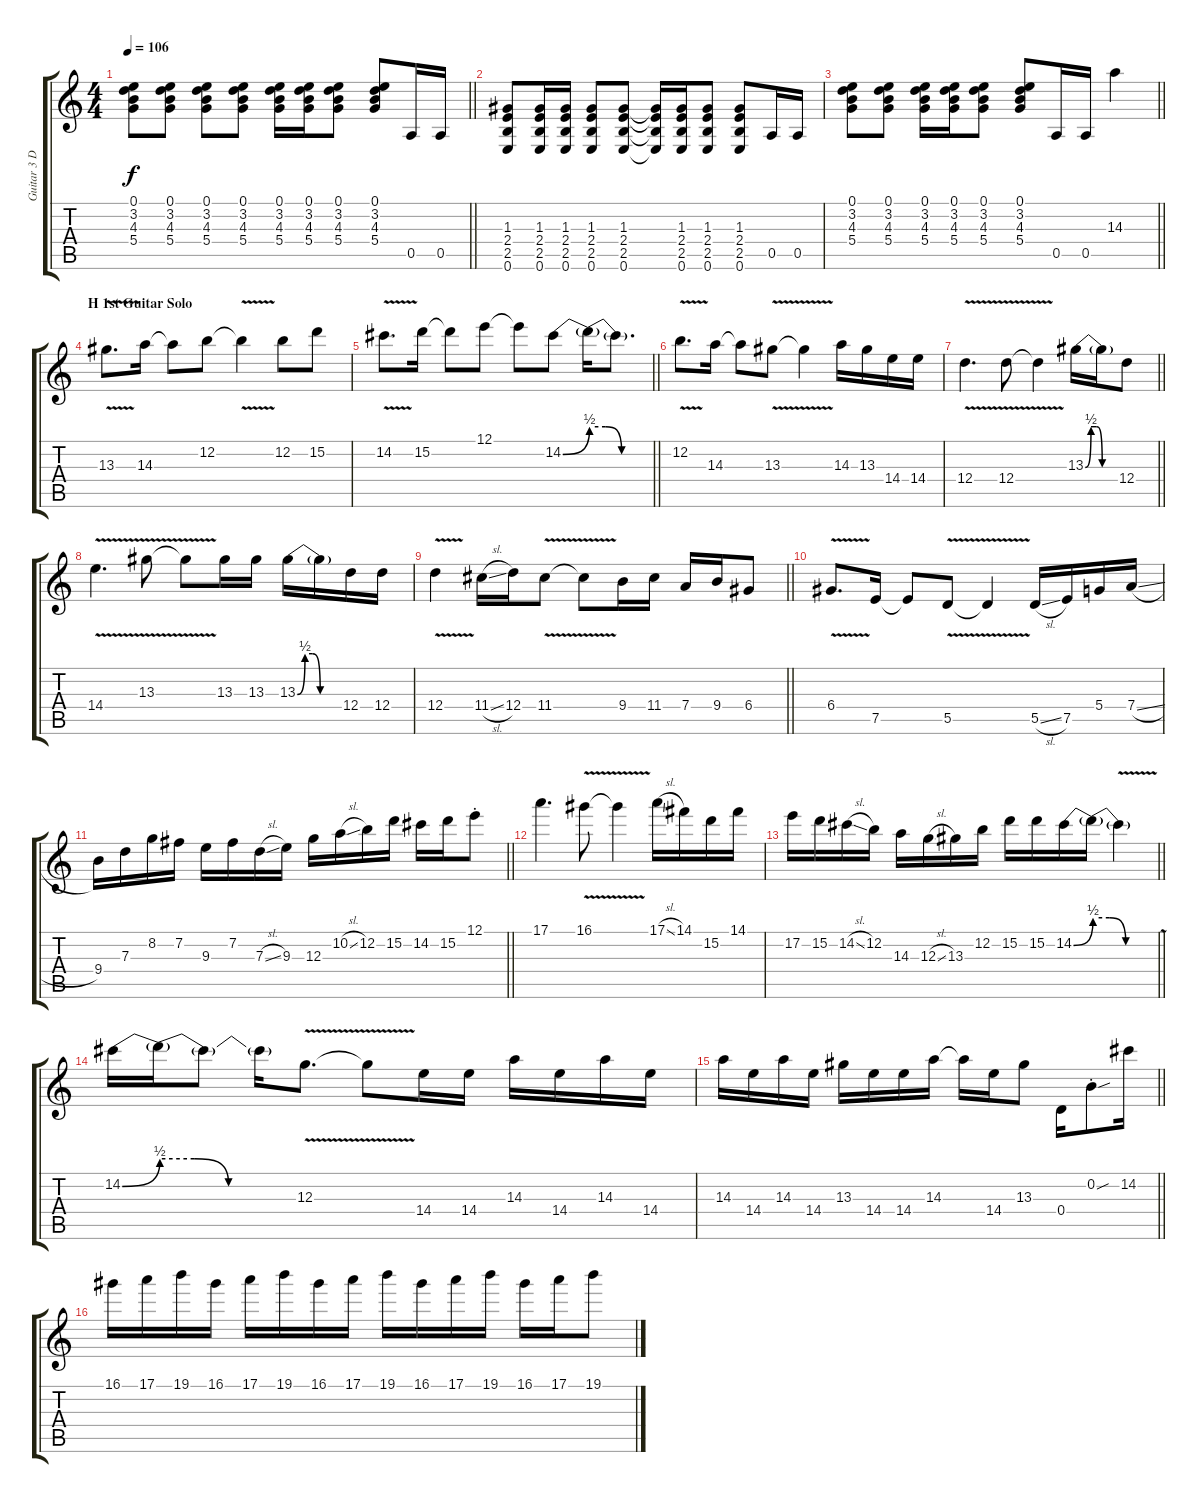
\track ("Guitar 3 DISTORTION" "Guitar 3 D") {instrument overdrivenguitar}
\staff {score tabs}
\tuning (E4 B3 G3 D3 A2 E2) {hide}
\ts (4 4)
\tempo 106
\clef g2
\barLineRight lightlight
\ks c
(0.1 3.2 4.3 5.4).8{dy f} (0.1 3.2 4.3 5.4).8 (0.1 3.2 4.3 5.4).8 (0.1 3.2 4.3 5.4).8 (0.1 3.2 4.3 5.4).16 (0.1 3.2 4.3 5.4).16 (0.1 3.2 4.3 5.4).8 (0.1 3.2 4.3 5.4).8 0.5.16 0.5.16 |
(1.3 2.4 2.5 0.6).8 (1.3 2.4 2.5 0.6).16 (1.3 2.4 2.5 0.6).16 (1.3 2.4 2.5 0.6).8 (1.3 2.4 2.5 0.6).8 (1.3{t} 2.4{t} 2.5{t} 0.6{t}).16 (1.3 2.4 2.5 0.6).16 (1.3 2.4 2.5 0.6).8 (1.3 2.4 2.5 0.6).8 0.5.16 0.5.16 |
\barLineRight lightlight
(0.1 3.2 4.3 5.4).8 (0.1 3.2 4.3 5.4).8 (0.1 3.2 4.3 5.4).16 (0.1 3.2 4.3 5.4).16 (0.1 3.2 4.3 5.4).8 (0.1 3.2 4.3 5.4).8 0.5.16 0.5.16 14.3.4 |
\section ("" "H 1st Guitar Solo")
13.3{v}.8{d} 14.3.16 14.3{t}.8 12.2.8 12.2{v t}.4 12.2.8 15.2.8 |
\barLineRight lightlight
14.2{v}.8{d} 15.2.16 15.2{t}.8 12.1.8 12.1{t}.8 14.2{be (bend 0 0 60 2)}.8 14.2{be (custom 0 2 15 2 30 0 60 0) t}.16 14.2{t}.8{d} |
12.2{v}.8{d} 14.3.16 14.3{t}.8 13.3{v}.8 13.3{t}.4 14.3.16 13.3.16 14.4.16 14.4.16 |
\barLineRight lightlight
12.4{v}.4{d} 12.4{v}.8 12.4{t}.4 13.3{be (custom 0 0 10 2 20 2 30 0 60 0)}.16 13.3{t}.16 12.4.8 |
14.4{v}.4{d} 13.3{v}.8 13.3{t}.8 13.3.16 13.3.16 13.3{be (custom 0 0 10 2 20 2 30 0 60 0)}.16 13.3{t}.16 12.4.16 12.4.16 |
\barLineRight lightlight
12.4{v}.4 11.4{sl}.16 12.4.16 11.4{v}.8 11.4{t}.8 9.4.16 11.4.16 7.4.16 9.4.16 6.4.8 |
6.4{v}.8{d} 7.5.16 7.5{t}.8 5.5{v}.8 5.5{t}.4 5.5{sl}.16 7.5.16 5.4.16 7.4{sl}.16 |
\barLineRight lightlight
9.4.16 7.3.16 8.2.16 7.2.16 9.3.16 7.2.16 7.3{sl}.16 9.3.16 12.3.16 10.2{sl}.16 12.2.16 15.2.16 14.2.16 15.2.16 12.1{st}.8 |
17.1.4{d} 16.1{v}.8 16.1{t}.4 17.1{sl}.16 14.1.16 15.2.16 14.1.16 |
\barLineRight lightlight
17.2.16 15.2.16 14.2{sl}.16 12.2.16 14.3.16 12.3{sl}.16 13.3.16 12.2.16 15.2.16 15.2.16 14.2{be (bend 0 0 60 2)}.16 14.2{be (custom 0 2 15 2 30 0 60 0) t}.16 14.2{v t}.4 |
14.2{be (bend 0 0 60 2)}.16 14.2{be (custom 0 2 15 2 30 0 60 0) t}.16 14.2{t}.8 14.2{t}.16 12.3{v}.8{d} 12.3{t}.8 14.4.16 14.4.16 14.3.16 14.4.16 14.3.16 14.4.16 |
\barLineRight lightlight
14.3.16 14.4.16 14.3.16 14.4.16 13.3.16 14.4.16 14.4.16 14.3.16 14.3{t}.16 14.4.16 13.3.8 0.4.16 0.2{sou st}.8 14.2.16 |
16.1.16 17.1.16 19.1.16 16.1.16 17.1.16 19.1.16 16.1.16 17.1.16 19.1.16 16.1.16 17.1.16 19.1.16 16.1.16 17.1.16 19.1.8
